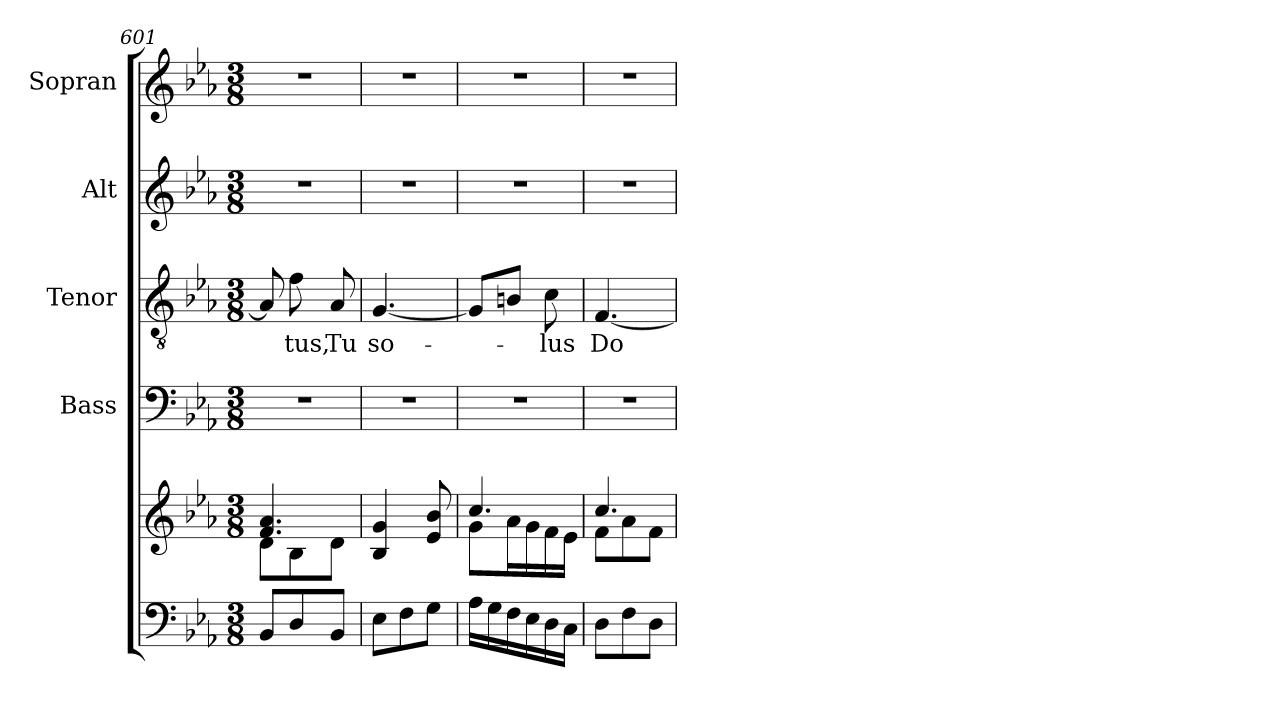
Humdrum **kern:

**kern	**kern	**kern	**kern	**text	**kern	**kern
*part5	*part5	*part4	*part3	*part3	*part2	*part1
*staff6	*staff5	*staff4	*staff3	*staff3	*staff2	*staff1
*	*	*I"Bass	*I"Tenor	*	*I"Alt	*I"Sopran
*	*	*I'B.	*I'T.	*	*I'A.	*I'S.
!!LO:PB:g=z
*clefF4	*clefG2	*clefF4	*clefGv2	*	*clefG2	*clefG2
*k[b-e-a-]	*k[b-e-a-]	*k[b-e-a-]	*k[b-e-a-]	*	*k[b-e-a-]	*k[b-e-a-]
*E-:	*E-:	*E-:	*E-:	*	*E-:	*E-:
*M3/8	*M3/8	*M3/8	*M3/8	*	*M3/8	*M3/8
=601	=601	=601	=601	=601	=601	=601
*	*^	*	*	*	*	*
8BB-/L	4.f/ 4.a-/	8d\L	4.r	8A-/]	.	4.r	4.r
!	!	!	!	!	!LO:LY:b	!	!
8D/	.	8B-\	.	8f\	-tus,	.	.
!	!	!	!	!	!LO:LY:b	!	!
8BB-/J	.	8d\J	.	8A-/	Tu	.	.
=602	=602	=602	=602	=602	=602	=602	=602
!	!	!	!	!	!LO:LY:b	!	!
*	*v	*v	*	*	*	*	*
8E-\L	4B-/ 4g/	4.r	[4.G/	so-	4.r	4.r
8F\	.	.	.	.	.	.
8G\J	8e-/ 8b-/	.	.	.	.	.
=603	=603	=603	=603	=603	=603	=603
*	*^	*	*	*	*	*
16A-\LL	4.cc/	8g\L	4.r	8G/L]	.	4.r	4.r
16G\	.	.	.	.	.	.	.
16F\	.	16a-\L	.	8Bn/J	.	.	.
16E-\	.	16g\	.	.	.	.	.
!	!	!	!	!	!LO:LY:b	!	!
16D\	.	16f\	.	8c\	-lus	.	.
16C\JJ	.	16e-\JJ	.	.	.	.	.
=604	=604	=604	=604	=604	=604	=604	=604
!	!	!	!	!	!LO:LY:b	!	!
8D\L	4.cc/	8f\L	4.r	[4.F/	Do-	4.r	4.r
8F\	.	8a-\	.	.	.	.	.
8D\J	.	8f\J	.	.	.	.	.
*	*v	*v	*	*	*	*	*
=	=	=	=	=	=	=
*-	*-	*-	*-	*-	*-	*-
